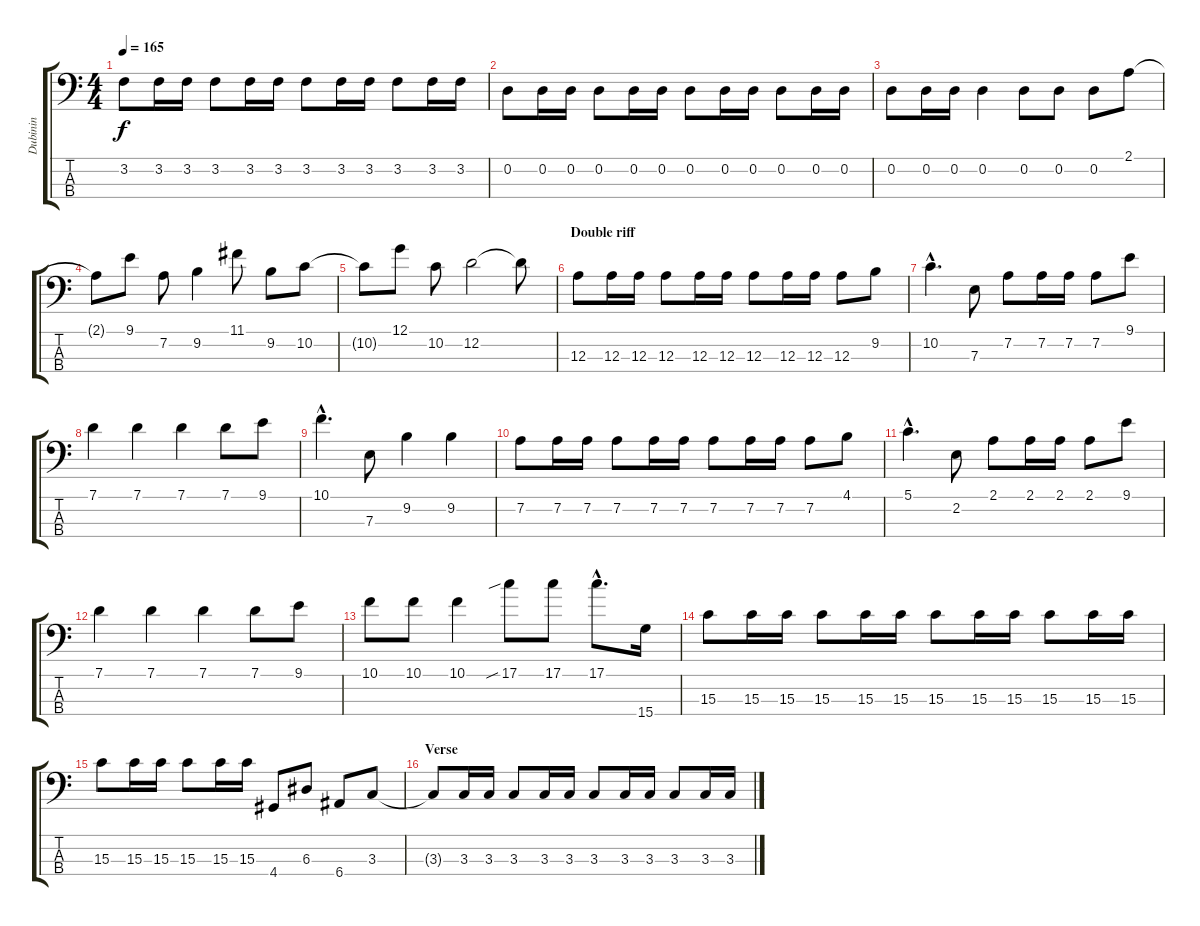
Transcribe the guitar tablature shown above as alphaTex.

\track ("Dubinin" "Dubinin") {instrument electricbassfinger}
\staff {score tabs}
\tuning (G2 D2 A1 E1) {hide}
\ts (4 4)
\tempo 165
\clef f4
\ks c
3.2.8{dy f} 3.2.16 3.2.16 3.2.8 3.2.16 3.2.16 3.2.8 3.2.16 3.2.16 3.2.8 3.2.16 3.2.16 |
0.2.8 0.2.16 0.2.16 0.2.8 0.2.16 0.2.16 0.2.8 0.2.16 0.2.16 0.2.8 0.2.16 0.2.16 |
0.2.8 0.2.16 0.2.16 0.2.4 0.2.8 0.2.8 0.2.8 2.1.8 |
2.1{t}.8 9.1.8 7.2.8 9.2.4 11.1.8 9.2.8 10.2.8 |
10.2{t}.8 12.1.8 10.2.8 12.2.2 12.2{t}.8 |
\section ("" "Double riff")
12.3.8 12.3.16 12.3.16 12.3.8 12.3.16 12.3.16 12.3.8 12.3.16 12.3.16 12.3.8 9.2.8 |
10.2{hac}.4{d} 7.3.8 7.2.8 7.2.16 7.2.16 7.2.8 9.1.8 |
7.1.4 7.1.4 7.1.4 7.1.8 9.1.8 |
10.1{hac}.4{d} 7.3.8 9.2.4 9.2.4 |
7.2.8 7.2.16 7.2.16 7.2.8 7.2.16 7.2.16 7.2.8 7.2.16 7.2.16 7.2.8 4.1.8 |
5.1{hac}.4{d} 2.2.8 2.1.8 2.1.16 2.1.16 2.1.8 9.1.8 |
7.1.4 7.1.4 7.1.4 7.1.8 9.1.8 |
10.1.8 10.1.8 10.1.4 17.1{sib}.8 17.1.8 17.1{hac}.8{d} 15.4.16 |
15.3.8 15.3.16 15.3.16 15.3.8 15.3.16 15.3.16 15.3.8 15.3.16 15.3.16 15.3.8 15.3.16 15.3.16 |
15.3.8 15.3.16 15.3.16 15.3.8 15.3.16 15.3.16 4.4.8 6.3.8 6.4.8 3.3.8 |
\section ("" "Verse")
3.3{t}.8 3.3.16 3.3.16 3.3.8 3.3.16 3.3.16 3.3.8 3.3.16 3.3.16 3.3.8 3.3.16 3.3.16
